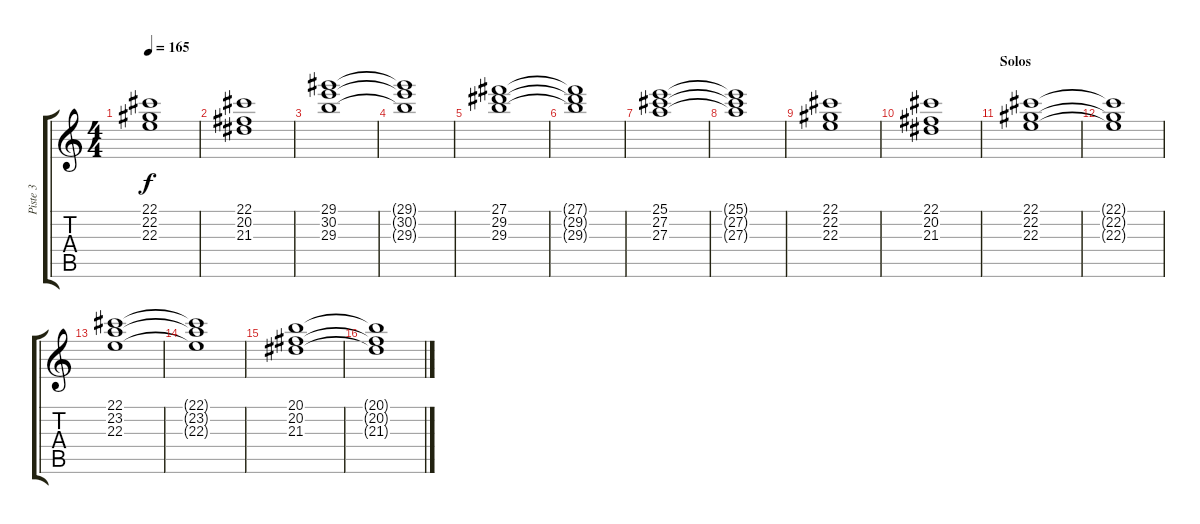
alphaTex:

\track ("Piste 3" "Piste 3") {instrument synthstrings1}
\staff {score tabs}
\tuning (Eb4 Bb3 Gb3 Db3 Ab2 Eb2) {hide}
\ts (4 4)
\tempo 165
\clef g2
\ks c
(22.1 22.2 22.3).1{dy f} |
(22.1 20.2 21.3).1 |
(29.1 30.2 29.3).1 |
(29.1{t} 30.2{t} 29.3{t}).1 |
(27.1 29.2 29.3).1 |
(27.1{t} 29.2{t} 29.3{t}).1 |
(25.1 27.2 27.3).1 |
(25.1{t} 27.2{t} 27.3{t}).1 |
(22.1 22.2 22.3).1 |
(22.1 20.2 21.3).1 |
\section ("" "Solos")
(22.1 22.2 22.3).1 |
(22.1{t} 22.2{t} 22.3{t}).1 |
(22.1 23.2 22.3).1 |
(22.1{t} 23.2{t} 22.3{t}).1 |
(20.1 20.2 21.3).1 |
(20.1{t} 20.2{t} 21.3{t}).1
